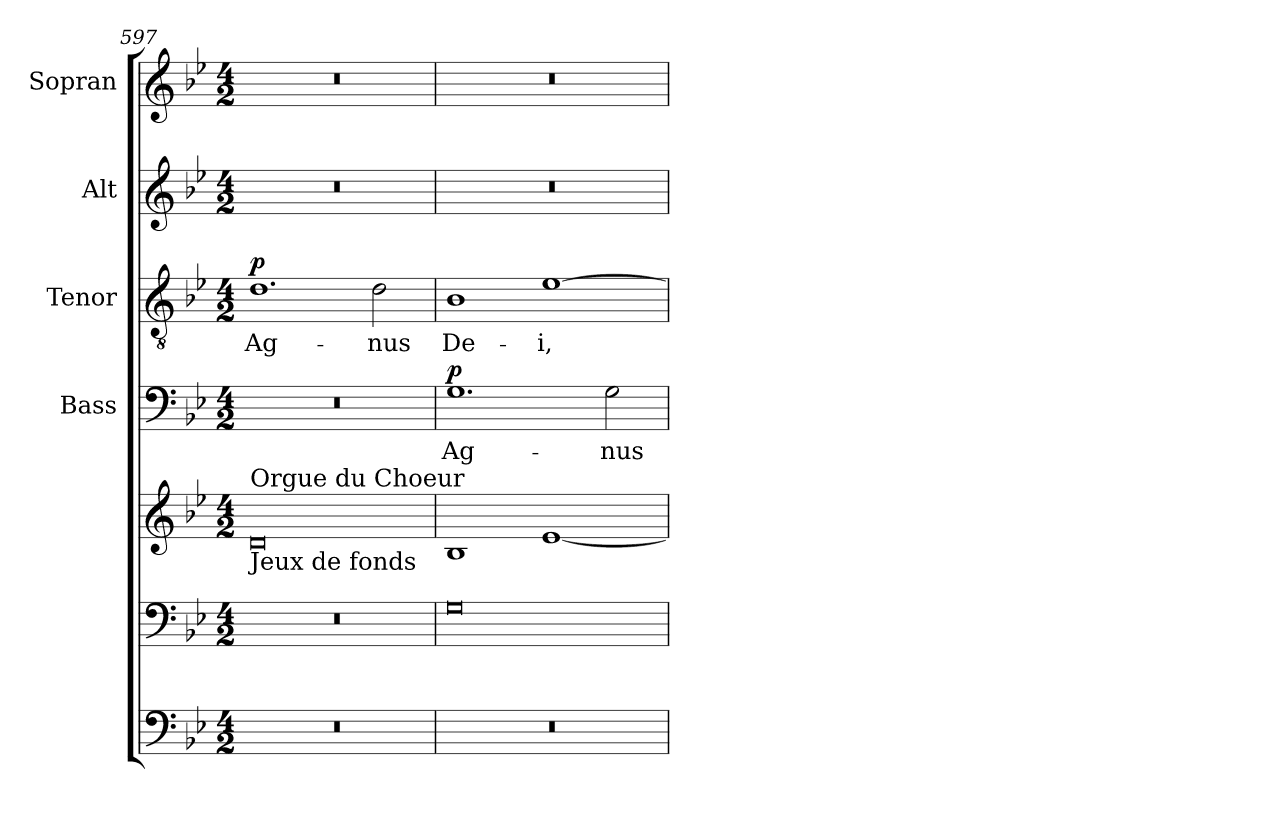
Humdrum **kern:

**kern	**kern	**kern	**kern	**text	**dynam	**kern	**text	**dynam	**kern	**kern
*part6	*part5	*part5	*part4	*part4	*part4	*part3	*part3	*part3	*part2	*part1
*staff7	*staff6	*staff5	*staff4	*staff4	*staff4	*staff3	*staff3	*staff3	*staff2	*staff1
*	*	*	*I"Bass	*	*	*I"Tenor	*	*	*I"Alt	*I"Sopran
*	*	*	*I'B.	*	*	*I'T.	*	*	*I'A.	*I'S.
*clefF4	*clefF4	*clefG2	*clefF4	*	*	*clefGv2	*	*	*clefG2	*clefG2
*k[b-e-]	*k[b-e-]	*k[b-e-]	*k[b-e-]	*	*	*k[b-e-]	*	*	*k[b-e-]	*k[b-e-]
*B-:	*B-:	*B-:	*B-:	*	*	*B-:	*	*	*B-:	*B-:
*M4/2	*M4/2	*M4/2	*M4/2	*	*	*M4/2	*	*	*M4/2	*M4/2
=597	=597	=597	=597	=597	=597	=597	=597	=597	=597	=597
!	!	!LO:TX:a:t=Orgue du Choeur	!	!	!	!	!	!	!	!
!	!	!LO:TX:b:t=Jeux de fonds	!	!	!	!	!	!	!	!
!	!	!	!	!	!	!	!LO:LY:b	!LO:DY:a	!	!
0r	0r	0d	0r	.	.	1.d	Ag-	p	0r	0r
!	!	!	!	!	!	!	!LO:LY:b	!	!	!
.	.	.	.	.	.	2d\	-nus	.	.	.
=598	=598	=598	=598	=598	=598	=598	=598	=598	=598	=598
!	!	!	!	!LO:LY:b	!LO:DY:a	!	!LO:LY:b	!	!	!
0r	0G	1B-	1.G	Ag-	p	1B-	De-	.	0r	0r
!	!	!	!	!	!	!	!LO:LY:b	!	!	!
.	.	[1e-	.	.	.	[1e-	-i,	.	.	.
!	!	!	!	!LO:LY:b	!	!	!	!	!	!
.	.	.	2G\	-nus	.	.	.	.	.	.
=	=	=	=	=	=	=	=	=	=	=
*-	*-	*-	*-	*-	*-	*-	*-	*-	*-	*-
